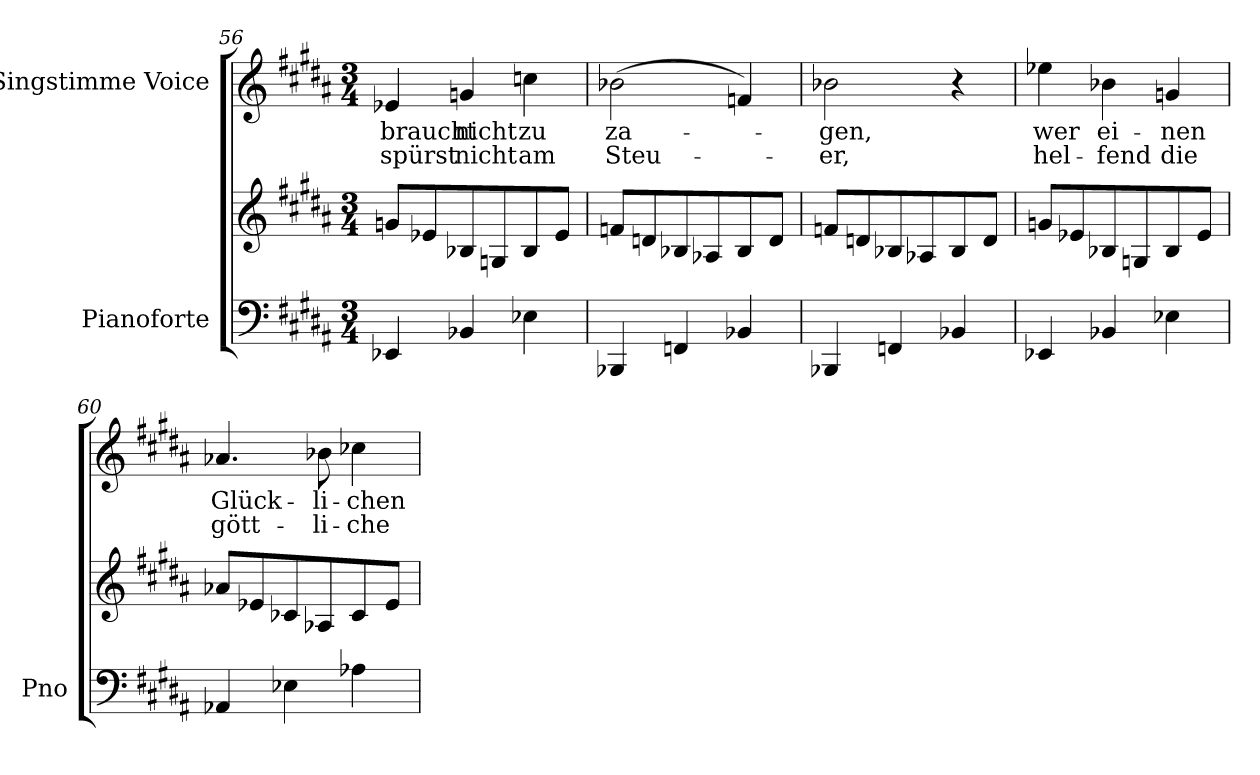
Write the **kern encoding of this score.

**kern	**kern	**kern	**text	**text
*part2	*part2	*part1	*part1	*part1
*staff3	*staff2	*staff1	*staff1	*staff1
*I"Pianoforte	*	*I"Singstimme Voice	*	*
*I'Pno	*	*	*	*
*clefF4	*clefG2	*clefG2	*	*
*k[f#c#g#d#a#]	*k[f#c#g#d#a#]	*k[f#c#g#d#a#]	*	*
*M3/4	*M3/4	*M3/4	*	*
=56	=56	=56	=56	=56
!	!	!	!LO:LY:b	!LO:LY:b
4EE-X/	8gn/L	4e-X/	braucht	spürst
.	8e-X/	.	.	.
!	!	!	!LO:LY:b	!LO:LY:b
4BB-X/	8B-X/	4gn/	nicht	nicht
.	8Gn/	.	.	.
!	!	!	!LO:LY:b	!LO:LY:b
4E-X\	8B-/	4ccn\	zu	am
.	8e-/J	.	.	.
=57	=57	=57	=57	=57
!	!	!	!LO:LY:b	!LO:LY:b
4BBB-X/	8fn/L	(>2b-X\	za-	Steu-
.	8dn/	.	.	.
4FFn/	8B-X/	.	.	.
.	8A-X/	.	.	.
4BB-X/	8B-/	4fn/)	.	.
.	8d/J	.	.	.
=58	=58	=58	=58	=58
!	!	!	!LO:LY:b	!LO:LY:b
4BBB-X/	8fn/L	2b-X\	-gen,	-er,
.	8dn/	.	.	.
4FFn/	8B-X/	.	.	.
.	8A-X/	.	.	.
4BB-X/	8B-/	4r	.	.
.	8d/J	.	.	.
!!LO:PB:g=z
=59	=59	=59	=59	=59
!	!	!	!LO:LY:b	!LO:LY:b
4EE-X/	8gn/L	4ee-X\	wer	hel-
.	8e-X/	.	.	.
!	!	!	!LO:LY:b	!LO:LY:b
4BB-X/	8B-X/	4b-X\	ei-	-fend
.	8Gn/	.	.	.
!	!	!	!LO:LY:b	!LO:LY:b
4E-X\	8B-/	4gn/	-nen	die
.	8e-/J	.	.	.
=60	=60	=60	=60	=60
!	!	!	!LO:LY:b	!LO:LY:b
4AA-X/	8a-X/L	4.a-X/	Glück-	gött-
.	8e-X/	.	.	.
4E-X\	8c-X/	.	.	.
!	!	!	!LO:LY:b	!LO:LY:b
.	8A-X/	8b-X\	-li-	-li-
!	!	!	!LO:LY:b	!LO:LY:b
4A-X\	8c-/	4cc-X\	-chen	-che
.	8e-/J	.	.	.
=	=	=	=	=
*-	*-	*-	*-	*-
